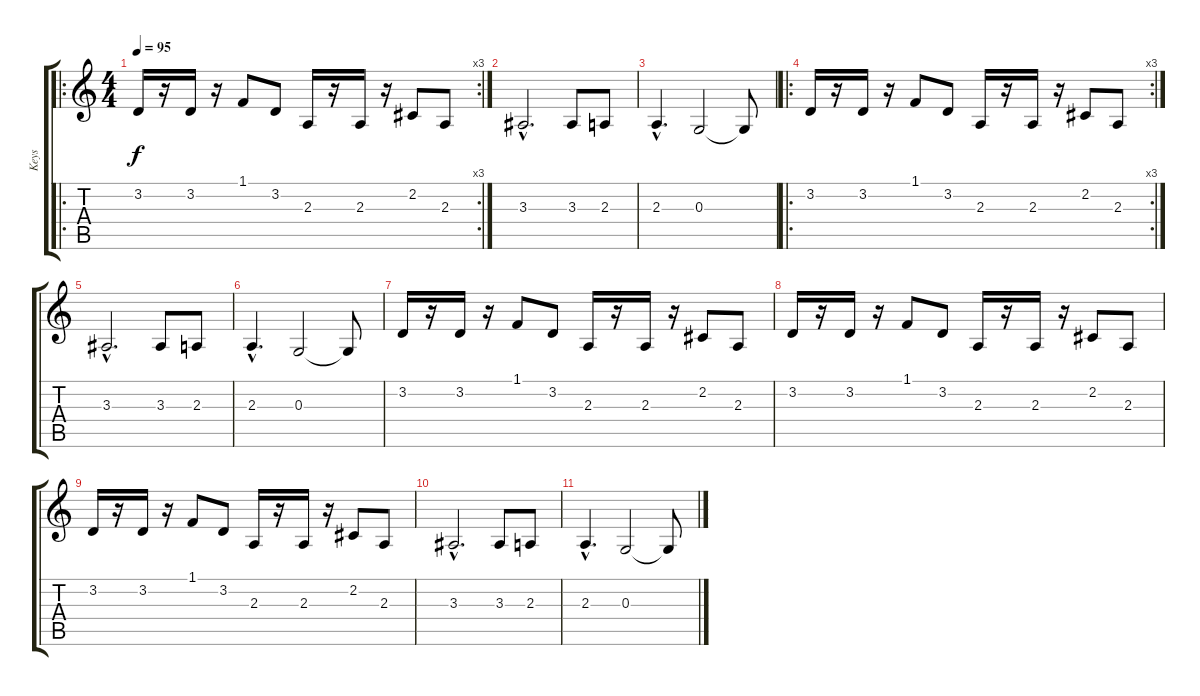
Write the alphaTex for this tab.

\track ("Keys" "Keys") {instrument violin}
\staff {score tabs}
\tuning (E4 B3 G3 D3 A2 E2) {hide}
\ro
\rc 3
\ts (4 4)
\tempo 95
\clef g2
\ks c
3.2.16{dy f} r.16 3.2.16 r.16 1.1.8 3.2.8 2.3.16 r.16 2.3.16 r.16 2.2.8 2.3.8 |
3.3{hac}.2{d} 3.3.8 2.3.8 |
2.3{hac}.4{d} 0.3.2 0.3{t}.8 |
\ro
\rc 3
3.2.16 r.16 3.2.16 r.16 1.1.8 3.2.8 2.3.16 r.16 2.3.16 r.16 2.2.8 2.3.8 |
3.3{hac}.2{d} 3.3.8 2.3.8 |
2.3{hac}.4{d} 0.3.2 0.3{t}.8 |
3.2.16 r.16 3.2.16 r.16 1.1.8 3.2.8 2.3.16 r.16 2.3.16 r.16 2.2.8 2.3.8 |
3.2.16 r.16 3.2.16 r.16 1.1.8 3.2.8 2.3.16 r.16 2.3.16 r.16 2.2.8 2.3.8 |
3.2.16 r.16 3.2.16 r.16 1.1.8 3.2.8 2.3.16 r.16 2.3.16 r.16 2.2.8 2.3.8 |
3.3{hac}.2{d} 3.3.8 2.3.8 |
2.3{hac}.4{d} 0.3.2 0.3{t}.8
